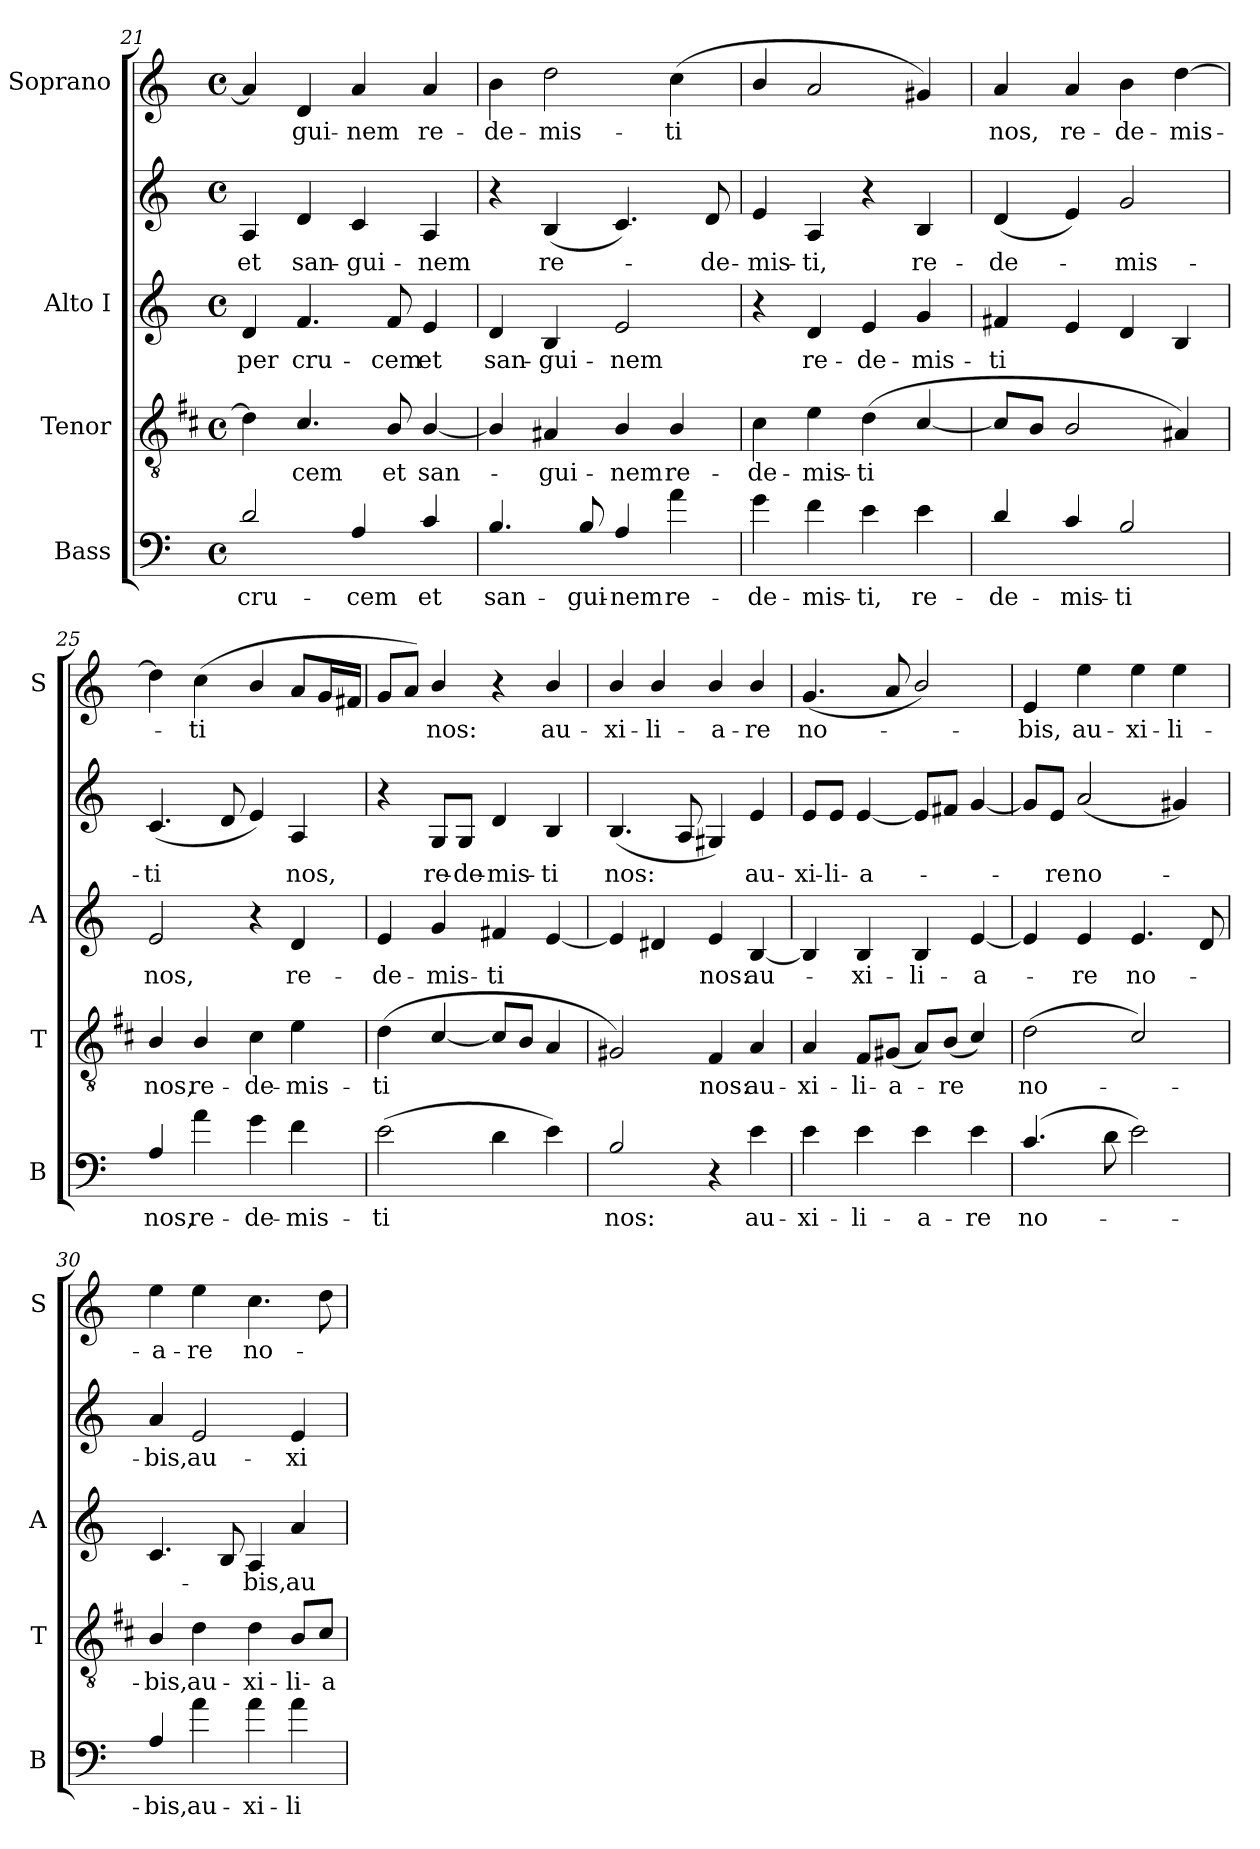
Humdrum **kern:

**kern	**text	**kern	**text	**kern	**text	**kern	**text	**kern	**text
*part4	*part4	*part3	*part3	*part2	*part2	*part2	*part2	*part1	*part1
*staff5	*staff5	*staff4	*staff4	*staff3	*staff3	*staff2	*staff2	*staff1	*staff1
*I"Bass	*	*I"Tenor	*	*I"Alto I	*	*	*	*I"Soprano	*
*I'B	*	*I'T	*	*I'A	*	*	*	*I'S	*
*clefF4	*	*clefGv2	*	*clefG2	*	*clefG2	*	*clefG2	*
*ITrd7c12	*	*ITrd1c2	*	*	*	*	*	*	*
*k[]	*	*k[]	*	*k[]	*	*k[]	*	*k[]	*
*M4/4	*	*M4/4	*	*M4/4	*	*M4/4	*	*M4/4	*
*met(c)	*	*met(c)	*	*met(c)	*	*met(c)	*	*met(c)	*
=21	=21	=21	=21	=21	=21	=21	=21	=21	=21
!	!LO:LY:b	!	!	!	!LO:LY:b	!	!LO:LY:b	!	!
2D/	cru-	4c\]	.	4d/	per	4A/	et	4a/]	.
!	!	!	!LO:LY:b	!	!LO:LY:b	!	!LO:LY:b	!	!LO:LY:b
.	.	4.B/	cem	4.f/	cru-	4d/	san-	4d/	gui-
!	!LO:LY:b	!	!	!	!	!	!LO:LY:b	!	!LO:LY:b
4AA/	-cem	.	.	.	.	4c/	-gui-	4a/	-nem
!	!	!	!LO:LY:b	!	!LO:LY:b	!	!	!	!
.	.	8A/	et	8f/	-cem	.	.	.	.
!	!LO:LY:b	!	!LO:LY:b	!	!LO:LY:b	!	!LO:LY:b	!	!LO:LY:b
4C/	et	[4A/	san-	4e/	et	4A/	-nem	4a/	re-
=22	=22	=22	=22	=22	=22	=22	=22	=22	=22
!	!LO:LY:b	!	!	!	!LO:LY:b	!	!	!	!LO:LY:b
4.BB/	san-	4A/]	.	4d/	-san-	4r	.	4b\	-de-
!	!	!	!LO:LY:b	!	!LO:LY:b	!	!LO:LY:b	!	!LO:LY:b
.	.	4G#X/	gui-	4B/	-gui-	(<4B/	re-	2dd\	-mis-
!	!LO:LY:b	!	!	!	!	!	!	!	!
8BB/	-gui-	.	.	.	.	.	.	.	.
!	!LO:LY:b	!	!LO:LY:b	!	!LO:LY:b	!	!	!	!
4AA/	-nem	4A/	-nem	2e/	-nem	4.c/)	.	.	.
!	!LO:LY:b	!	!LO:LY:b	!	!	!	!	!	!LO:LY:b
4A\	re-	4A/	re-	.	.	.	.	(<4cc\	-ti
!	!	!	!	!	!	!	!LO:LY:b	!	!
.	.	.	.	.	.	8d/	de-	.	.
=23	=23	=23	=23	=23	=23	=23	=23	=23	=23
!	!LO:LY:b	!	!LO:LY:b	!	!	!	!LO:LY:b	!	!
4G\	-de-	4B\	-de-	4r	.	4e/	mis-	4b/	.
!	!LO:LY:b	!	!LO:LY:b	!	!LO:LY:b	!	!LO:LY:b	!	!
4F\	-mis-	4d\	-mis-	4d/	-re-	4A/	-ti,	2a/	.
!	!LO:LY:b	!	!LO:LY:b	!	!LO:LY:b	!	!	!	!
4E\	-ti,	(<4c\	-ti	4e/	-de-	4r	.	.	.
!	!LO:LY:b	!	!	!	!LO:LY:b	!	!LO:LY:b	!	!
4E\	re-	[4B/	.	4g/	-mis-	4B/	re-	4g#X/)	.
!!LO:PB:g=z
=24	=24	=24	=24	=24	=24	=24	=24	=24	=24
!	!LO:LY:b	!	!	!	!LO:LY:b	!	!LO:LY:b	!	!LO:LY:b
4D/	-de-	8B/L]	.	4f#X/	-ti	(<4d/	-de-	4a/	nos,
.	.	8A/J	.	.	.	.	.	.	.
!	!LO:LY:b	!	!	!	!	!	!	!	!LO:LY:b
4C/	-mis-	2A/	.	4e/	.	4e/)	.	4a/	re-
!	!LO:LY:b	!	!	!	!	!	!LO:LY:b	!	!LO:LY:b
2BB/	-ti	.	.	4d/	.	2g/	mis-	4b\	-de-
!	!	!	!	!	!	!	!	!	!LO:LY:b
.	.	4G#X/)	.	4B/	.	.	.	[4dd\	-mis-
=25	=25	=25	=25	=25	=25	=25	=25	=25	=25
!	!LO:LY:b	!	!LO:LY:b	!	!LO:LY:b	!	!LO:LY:b	!	!
4AA/	nos,	4A/	nos,	2e/	nos,	(<4.c/	ti	4dd\]	.
!	!LO:LY:b	!	!LO:LY:b	!	!	!	!	!	!LO:LY:b
4A\	re-	4A/	re-	.	.	.	.	(<4cc\	ti
.	.	.	.	.	.	8d/	.	.	.
!	!LO:LY:b	!	!LO:LY:b	!	!	!	!	!	!
4G\	-de-	4B\	-de-	4r	.	4e/)	.	4b/	.
!	!LO:LY:b	!	!LO:LY:b	!	!LO:LY:b	!	!LO:LY:b	!	!
4F\	-mis-	4d\	-mis-	4d/	re-	4A/	nos,	8a/L	.
.	.	.	.	.	.	.	.	16g/L	.
.	.	.	.	.	.	.	.	16f#X/JJ	.
=26	=26	=26	=26	=26	=26	=26	=26	=26	=26
!	!LO:LY:b	!	!LO:LY:b	!	!LO:LY:b	!	!	!	!
(>2E\	-ti	(<4c\	-ti	4e/	de-	4r	.	8g/L	.
.	.	.	.	.	.	.	.	8a/J)	.
!	!	!	!	!	!LO:LY:b	!	!LO:LY:b	!	!LO:LY:b
.	.	[4B/	.	4g/	-mis-	8G/L	-re-	4b/	nos:
!	!	!	!	!	!	!	!LO:LY:b	!	!
.	.	.	.	.	.	8G/J	-de-	.	.
!	!	!	!	!	!LO:LY:b	!	!LO:LY:b	!	!
4D\	.	8B/L]	.	4f#X/	-ti	4d/	-mis-	4r	.
.	.	8A/J	.	.	.	.	.	.	.
!	!	!	!	!	!	!	!LO:LY:b	!	!LO:LY:b
4E\)	.	4G/	.	[4e/	.	4B/	-ti	4b/	au-
=27	=27	=27	=27	=27	=27	=27	=27	=27	=27
!	!LO:LY:b	!	!	!	!	!	!LO:LY:b	!	!LO:LY:b
2BB/	nos:	2F#X/)	.	4e/]	.	(<4.B/	nos:	4b/	-xi-
!	!	!	!	!	!	!	!	!	!LO:LY:b
.	.	.	.	4d#X/	.	.	.	4b/	-li-
.	.	.	.	.	.	8A/	.	.	.
!	!	!	!LO:LY:b	!	!LO:LY:b	!	!	!	!LO:LY:b
4r	.	4E/	nos:	4e/	-nos:	4G#X/)	.	4b/	-a-
!	!LO:LY:b	!	!LO:LY:b	!	!LO:LY:b	!	!LO:LY:b	!	!LO:LY:b
4E\	au-	4G/	au-	[4B/	au-	4e/	au-	4b/	-re
=28	=28	=28	=28	=28	=28	=28	=28	=28	=28
!	!LO:LY:b	!	!LO:LY:b	!	!	!	!LO:LY:b	!	!LO:LY:b
4E\	-xi-	4G/	-xi-	4B/]	.	8e/L	xi-	(<4.g/	no-
!	!	!	!	!	!	!	!LO:LY:b	!	!
.	.	.	.	.	.	8e/J	-li-	.	.
!	!LO:LY:b	!	!LO:LY:b	!	!LO:LY:b	!	!LO:LY:b	!	!
4E\	-li-	8E/L	-li-	4B/	xi-	(<[4e/	-a-	.	.
!	!	!	!LO:LY:b	!	!	!	!	!	!
.	.	(<8F#X/J	-a-	.	.	.	.	8a/	.
!	!LO:LY:b	!	!	!	!LO:LY:b	!	!	!	!
4E\	-a-	8G/L)	.	4B/	-li-	8e/L]	.	2b/)	.
!	!	!	!LO:LY:b	!	!	!	!	!	!
.	.	(<8A/J	re	.	.	8f#X/J	.	.	.
!	!LO:LY:b	!	!	!	!LO:LY:b	!	!	!	!
4E\	-re	4B/)	.	[4e/	-a-	[4g/	.	.	.
!!LO:LB:g=z
=29	=29	=29	=29	=29	=29	=29	=29	=29	=29
!	!LO:LY:b	!	!LO:LY:b	!	!	!	!	!	!LO:LY:b
(>4.C/	no-	(<2c\	no-	4e/]	.	8g/L]	.	4e/	bis,
!	!	!	!	!	!	!	!LO:LY:b	!	!
.	.	.	.	.	.	8e/J	re	.	.
!	!	!	!	!	!LO:LY:b	!	!LO:LY:b	!	!LO:LY:b
.	.	.	.	4e/	re	(<2a/	no-	4ee\	au-
8D\	.	.	.	.	.	.	.	.	.
!	!	!	!	!	!LO:LY:b	!	!	!	!LO:LY:b
2E\)	.	2B/)	.	4.e/	no-	.	.	4ee\	-xi-
!	!	!	!	!	!	!	!	!	!LO:LY:b
.	.	.	.	.	.	4g#X/)	.	4ee\	-li-
.	.	.	.	8d/	.	.	.	.	.
=30	=30	=30	=30	=30	=30	=30	=30	=30	=30
!	!LO:LY:b	!	!LO:LY:b	!	!	!	!LO:LY:b	!	!LO:LY:b
4AA/	bis,	4A/	bis,	4.c/	.	4a/	bis,	4ee\	-a-
!	!LO:LY:b	!	!LO:LY:b	!	!	!	!LO:LY:b	!	!LO:LY:b
4A\	au-	4c\	au-	.	.	2e/	au-	4ee\	-re
.	.	.	.	8B/)	.	.	.	.	.
!	!LO:LY:b	!	!LO:LY:b	!	!LO:LY:b	!	!	!	!LO:LY:b
4A\	-xi-	4c\	-xi-	4A/	-bis,	.	.	4.cc\	no-
!	!LO:LY:b	!	!LO:LY:b	!	!LO:LY:b	!	!LO:LY:b	!	!
4A\	-li-	8A/L	-li-	4a/	au-	4e/	-xi-	.	.
!	!	!	!LO:LY:b	!	!	!	!	!	!
.	.	8B/J	-a-	.	.	.	.	8dd\	.
=	=	=	=	=	=	=	=	=	=
*-	*-	*-	*-	*-	*-	*-	*-	*-	*-
